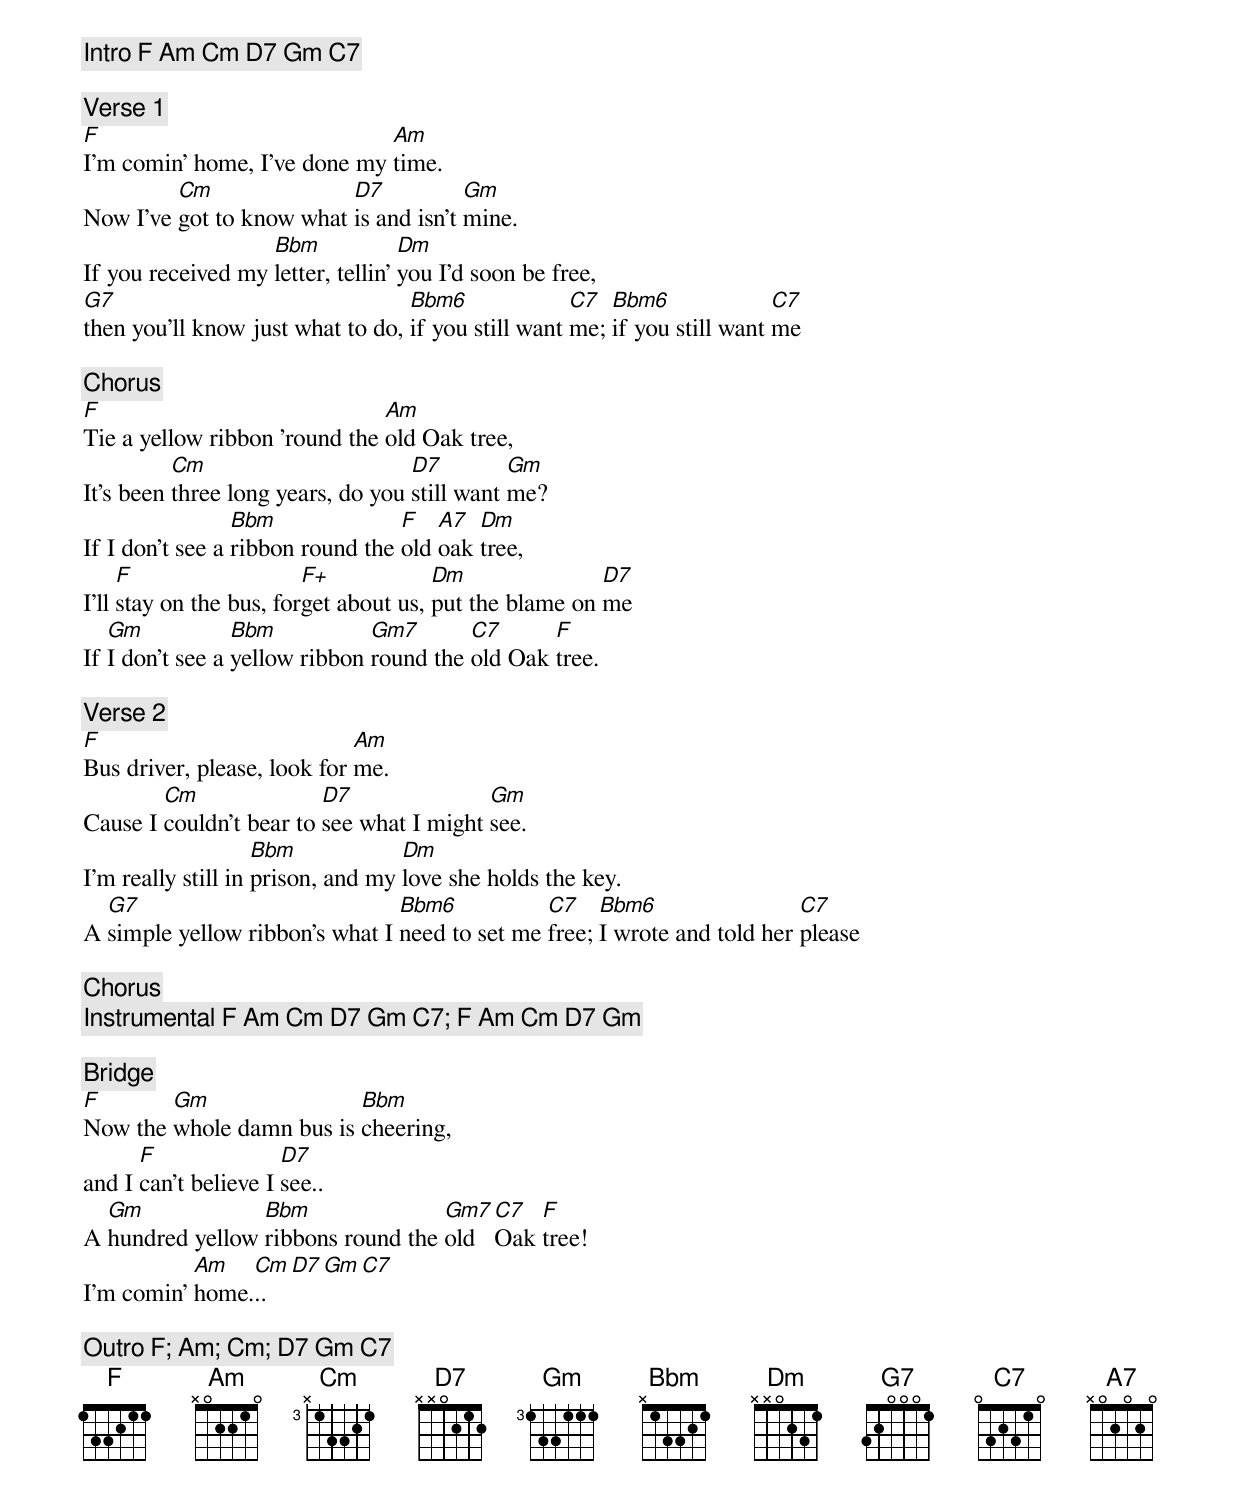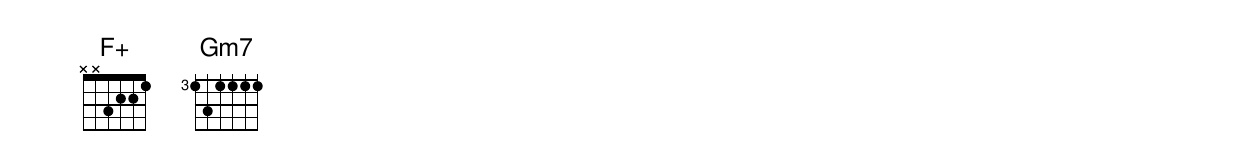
[Intro] F Am Cm D7 Gm C7

[Verse 1]
F                             Am
I'm comin' home, I've done my time.
         Cm               D7           Gm
Now I've got to know what is and isn't mine.
                   Bbm             Dm
If you received my letter, tellin' you I'd soon be free,
G7                                Bbm6              C7  Bbm6              C7
then you'll know just what to do, if you still want me; if you still want me

[Chorus]
F                              Am
Tie a yellow ribbon 'round the old Oak tree,
          Cm                       D7         Gm
It's been three long years, do you still want me?
                 Bbm              F   A7  Dm
If I don't see a ribbon round the old oak tree,
     F                   F+            Dm               D7
I'll stay on the bus, forget about us, put the blame on me
   Gm            Bbm           Gm7       C7      F
If I don't see a yellow ribbon round the old Oak tree.

[Verse 2]
F                            Am
Bus driver, please, look for me.
        Cm               D7               Gm
Cause I couldn't bear to see what I might see.
                    Bbm            Dm
I'm really still in prison, and my love she holds the key.
  G7                            Bbm6           C7    Bbm6                 C7
A simple yellow ribbon's what I need to set me free; I wrote and told her please

[Chorus]
[Instrumental] F Am Cm D7 Gm C7; F Am Cm D7 Gm

[Bridge]
F       Gm                Bbm
Now the whole damn bus is cheering,
      F               D7
and I can't believe I see..
  Gm             Bbm               Gm7 C7  F
A hundred yellow ribbons round the old Oak tree!
           Am   Cm D7 Gm C7
I'm comin' home...

[Outro] F; Am; Cm; D7 Gm C7
